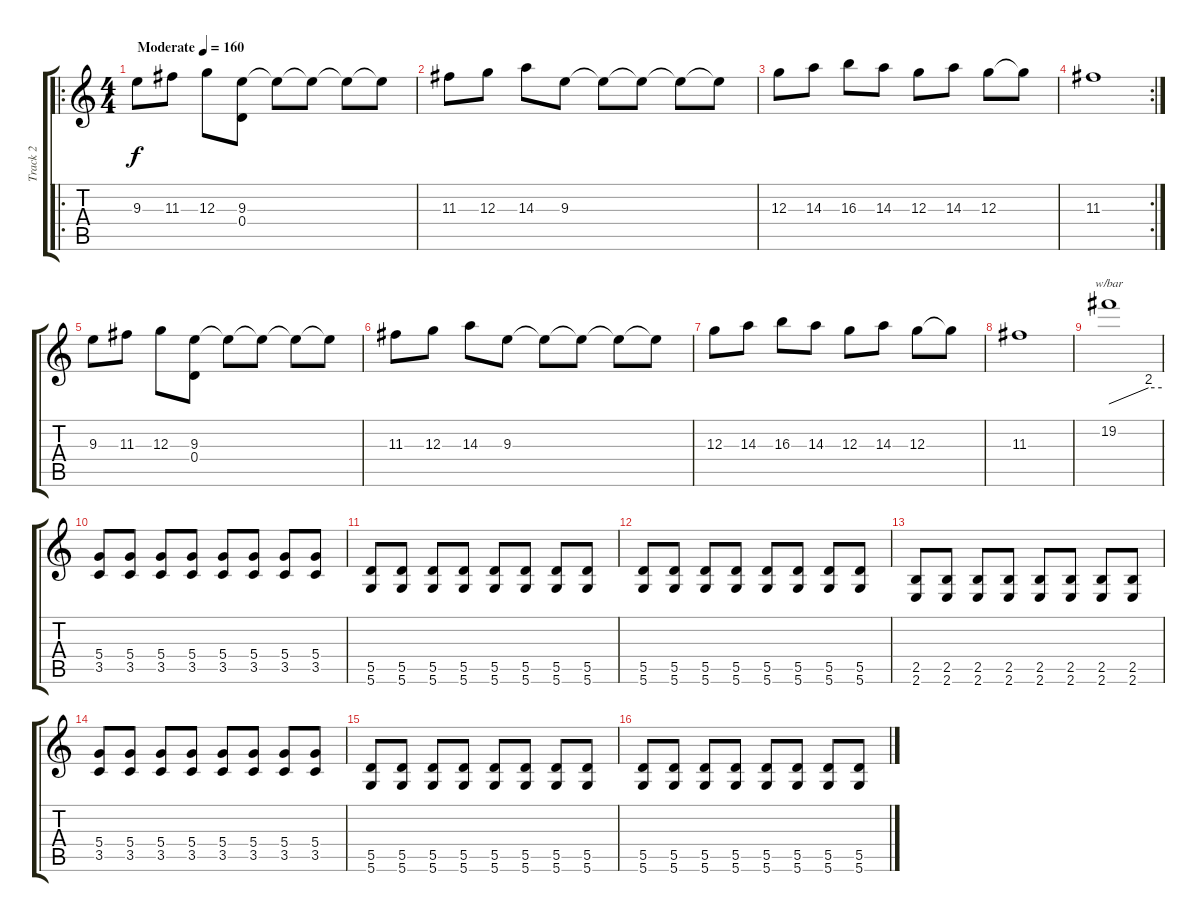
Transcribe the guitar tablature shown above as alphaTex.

\track ("Track 2" "Track 2") {instrument distortionguitar}
\staff {score tabs}
\tuning (E4 B3 G3 D3 A2 D2) {hide}
\ro
\ts (4 4)
\tempo (160 "Moderate")
\clef g2
\ks c
9.3.8{dy f instrument distortionguitar} 11.3.8 12.3.8 (9.3 0.4).8 9.3{t}.8 9.3{t}.8 9.3{t}.8 9.3{t}.8 |
11.3.8 12.3.8 14.3.8 9.3.8 9.3{t}.8 9.3{t}.8 9.3{t}.8 9.3{t}.8 |
12.3.8 14.3.8 16.3.8 14.3.8 12.3.8 14.3.8 12.3.8 12.3{t}.8 |
\rc 2
11.3.1 |
9.3.8 11.3.8 12.3.8 (9.3 0.4).8 9.3{t}.8 9.3{t}.8 9.3{t}.8 9.3{t}.8 |
11.3.8 12.3.8 14.3.8 9.3.8 9.3{t}.8 9.3{t}.8 9.3{t}.8 9.3{t}.8 |
12.3.8 14.3.8 16.3.8 14.3.8 12.3.8 14.3.8 12.3.8 12.3{t}.8 |
11.3.1 |
19.2.1{tbe (custom default 0 0 45 8 60 8)} |
(5.4 3.5).8 (5.4 3.5).8 (5.4 3.5).8 (5.4 3.5).8 (5.4 3.5).8 (5.4 3.5).8 (5.4 3.5).8 (5.4 3.5).8 |
(5.5 5.6).8 (5.5 5.6).8 (5.5 5.6).8 (5.5 5.6).8 (5.5 5.6).8 (5.5 5.6).8 (5.5 5.6).8 (5.5 5.6).8 |
(5.5 5.6).8 (5.5 5.6).8 (5.5 5.6).8 (5.5 5.6).8 (5.5 5.6).8 (5.5 5.6).8 (5.5 5.6).8 (5.5 5.6).8 |
(2.5 2.6).8 (2.5 2.6).8 (2.5 2.6).8 (2.5 2.6).8 (2.5 2.6).8 (2.5 2.6).8 (2.5 2.6).8 (2.5 2.6).8 |
(5.4 3.5).8 (5.4 3.5).8 (5.4 3.5).8 (5.4 3.5).8 (5.4 3.5).8 (5.4 3.5).8 (5.4 3.5).8 (5.4 3.5).8 |
(5.5 5.6).8 (5.5 5.6).8 (5.5 5.6).8 (5.5 5.6).8 (5.5 5.6).8 (5.5 5.6).8 (5.5 5.6).8 (5.5 5.6).8 |
(5.5 5.6).8 (5.5 5.6).8 (5.5 5.6).8 (5.5 5.6).8 (5.5 5.6).8 (5.5 5.6).8 (5.5 5.6).8 (5.5 5.6).8
